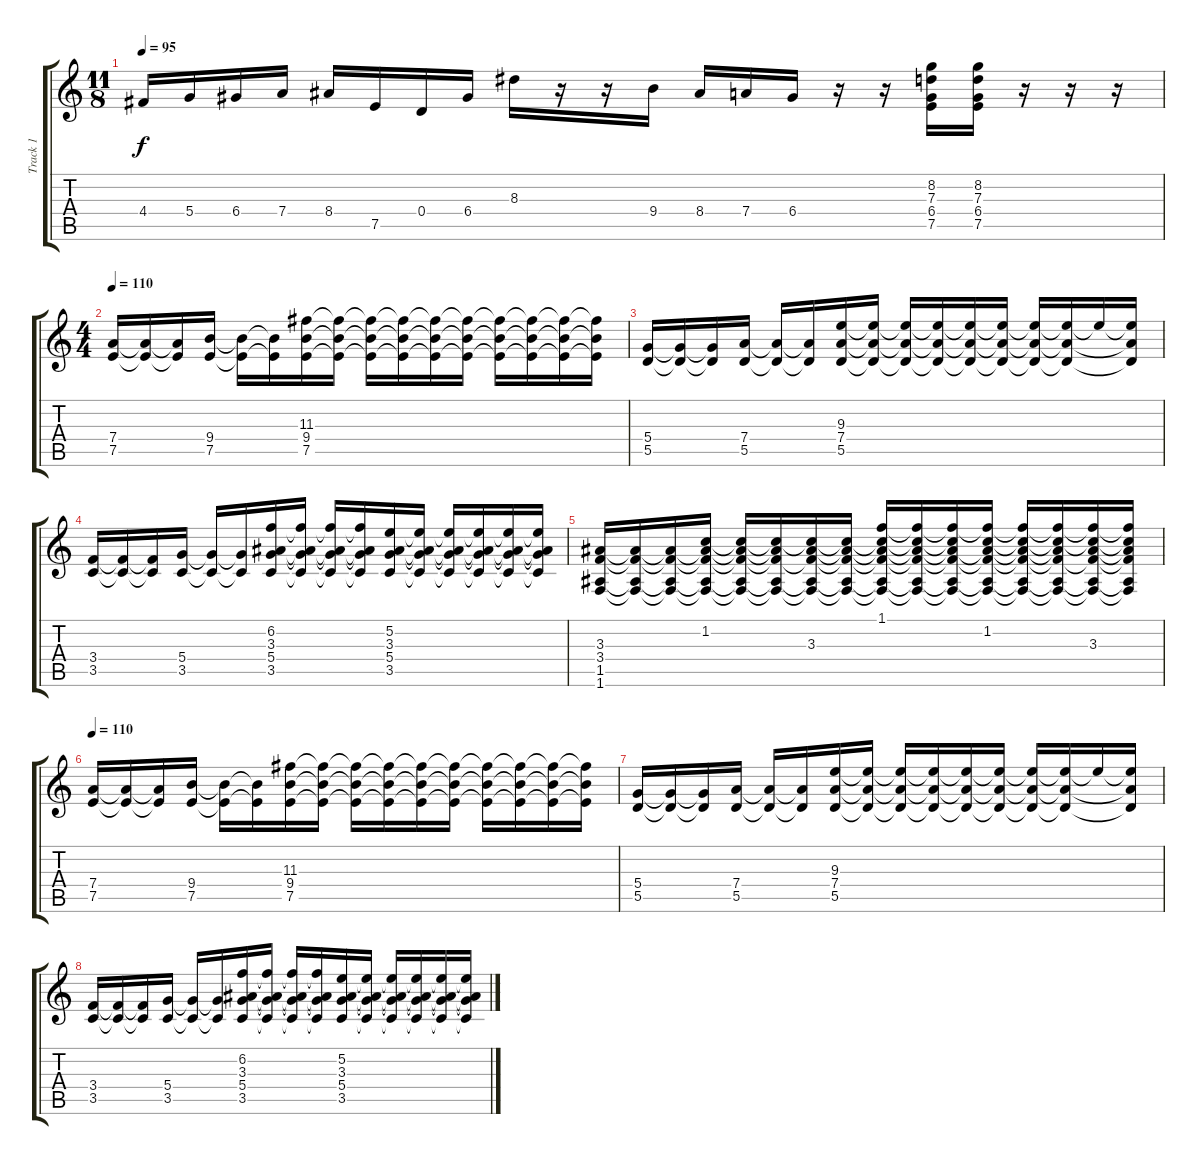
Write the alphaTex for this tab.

\track ("Track 1" "Track 1") {instrument distortionguitar}
\staff {score tabs}
\tuning (E4 B3 G3 D3 A2 E2) {hide}
\ts (11 8)
\tempo 95
\clef g2
\ks c
4.4.16{dy f} 5.4.16 6.4.16 7.4.16 8.4.16 7.5.16 0.4.16 6.4.16 8.3.16 r.16 r.16 9.4.16 8.4.16 7.4.16 6.4.16 r.16 r.16 (8.2 7.3 6.4 7.5).16 (8.2 7.3 6.4 7.5).16 r.16 r.16 r.16 |
\ts (4 4)
\tempo 110
(7.4 7.5).16 (7.4{t} 7.5{t}).16 (7.4{t} 7.5{t}).16 (9.4 7.5).16 (9.4{t} 7.5{t}).16 (9.4{t} 7.5{t}).16 (11.3 9.4 7.5).16 (11.3{t} 9.4{t} 7.5{t}).16 (11.3{t} 9.4{t} 7.5{t}).16 (11.3{t} 9.4{t} 7.5{t}).16 (11.3{t} 9.4{t} 7.5{t}).16 (11.3{t} 9.4{t} 7.5{t}).16 (11.3{t} 9.4{t} 7.5{t}).16 (11.3{t} 9.4{t} 7.5{t}).16 (11.3{t} 9.4{t} 7.5{t}).16 (11.3{t} 9.4{t} 7.5{t}).16 |
(5.4 5.5).16 (5.4{t} 5.5{t}).16 (5.4{t} 5.5{t}).16 (7.4 5.5).16 (7.4{t} 5.5{t}).16 (7.4{t} 5.5{t}).16 (9.3 7.4 5.5).16 (9.3{t} 7.4{t} 5.5{t}).16 (9.3{t} 7.4{t} 5.5{t}).16 (9.3{t} 7.4{t} 5.5{t}).16 (9.3{t} 7.4{t} 5.5{t}).16 (9.3{t} 7.4{t} 5.5{t}).16 (9.3{t} 7.4{t} 5.5{t}).16 (9.3{t} 7.4{t} 5.5{t}).16 9.3{t}.16 (9.3{t} 7.4{t} 5.5{t}).16 |
(3.4 3.5).16 (3.4{t} 3.5{t}).16 (3.4{t} 3.5{t}).16 (5.4 3.5).16 (5.4{t} 3.5{t}).16 (5.4{t} 3.5{t}).16 (6.2 3.3 5.4 3.5).16 (6.2{t} 3.3{t} 5.4{t} 3.5{t}).16 (6.2{t} 3.3{t} 5.4{t} 3.5{t}).16 (6.2{t} 3.3{t} 5.4{t} 3.5{t}).16 (5.2 3.3 5.4 3.5).16 (5.2{t} 3.3{t} 5.4{t} 3.5{t}).16 (5.2{t} 3.3{t} 5.4{t} 3.5{t}).16 (5.2{t} 3.3{t} 5.4{t} 3.5{t}).16 (5.2{t} 3.3{t} 5.4{t} 3.5{t}).16 (5.2{t} 3.3{t} 5.4{t} 3.5{t}).16 |
(3.3 3.4 1.5 1.6).16 (3.3{t} 3.4{t} 1.5{t} 1.6{t}).16 (3.3{t} 3.4{t} 1.5{t} 1.6{t}).16 (1.2 3.3{t} 3.4{t} 1.5{t} 1.6{t}).16 (1.2{t} 3.3{t} 3.4{t} 1.5{t} 1.6{t}).16 (1.2{t} 3.3{t} 3.4{t} 1.5{t} 1.6{t}).16 (1.2{t} 3.3 3.4{t} 1.5{t} 1.6{t}).16 (1.2{t} 3.3{t} 3.4{t} 1.5{t} 1.6{t}).16 (1.1 1.2{t} 3.3{t} 3.4{t} 1.5{t} 1.6{t}).16 (1.1{t} 1.2{t} 3.3{t} 3.4{t} 1.5{t} 1.6{t}).16 (1.1{t} 1.2{t} 3.3{t} 3.4{t} 1.5{t} 1.6{t}).16 (1.1{t} 1.2 3.3{t} 3.4{t} 1.5{t} 1.6{t}).16 (1.1{t} 1.2{t} 3.3{t} 3.4{t} 1.5{t} 1.6{t}).16 (1.1{t} 1.2{t} 3.3{t} 3.4{t} 1.5{t} 1.6{t}).16 (1.1{t} 1.2{t} 3.3 3.4{t} 1.5{t} 1.6{t}).16 (1.1{t} 1.2{t} 3.3{t} 3.4{t} 1.5{t} 1.6{t}).16 |
\tempo 110
(7.4 7.5).16 (7.4{t} 7.5{t}).16 (7.4{t} 7.5{t}).16 (9.4 7.5).16 (9.4{t} 7.5{t}).16 (9.4{t} 7.5{t}).16 (11.3 9.4 7.5).16 (11.3{t} 9.4{t} 7.5{t}).16 (11.3{t} 9.4{t} 7.5{t}).16 (11.3{t} 9.4{t} 7.5{t}).16 (11.3{t} 9.4{t} 7.5{t}).16 (11.3{t} 9.4{t} 7.5{t}).16 (11.3{t} 9.4{t} 7.5{t}).16 (11.3{t} 9.4{t} 7.5{t}).16 (11.3{t} 9.4{t} 7.5{t}).16 (11.3{t} 9.4{t} 7.5{t}).16 |
(5.4 5.5).16 (5.4{t} 5.5{t}).16 (5.4{t} 5.5{t}).16 (7.4 5.5).16 (7.4{t} 5.5{t}).16 (7.4{t} 5.5{t}).16 (9.3 7.4 5.5).16 (9.3{t} 7.4{t} 5.5{t}).16 (9.3{t} 7.4{t} 5.5{t}).16 (9.3{t} 7.4{t} 5.5{t}).16 (9.3{t} 7.4{t} 5.5{t}).16 (9.3{t} 7.4{t} 5.5{t}).16 (9.3{t} 7.4{t} 5.5{t}).16 (9.3{t} 7.4{t} 5.5{t}).16 9.3{t}.16 (9.3{t} 7.4{t} 5.5{t}).16 |
(3.4 3.5).16 (3.4{t} 3.5{t}).16 (3.4{t} 3.5{t}).16 (5.4 3.5).16 (5.4{t} 3.5{t}).16 (5.4{t} 3.5{t}).16 (6.2 3.3 5.4 3.5).16 (6.2{t} 3.3{t} 5.4{t} 3.5{t}).16 (6.2{t} 3.3{t} 5.4{t} 3.5{t}).16 (6.2{t} 3.3{t} 5.4{t} 3.5{t}).16 (5.2 3.3 5.4 3.5).16 (5.2{t} 3.3{t} 5.4{t} 3.5{t}).16 (5.2{t} 3.3{t} 5.4{t} 3.5{t}).16 (5.2{t} 3.3{t} 5.4{t} 3.5{t}).16 (5.2{t} 3.3{t} 5.4{t} 3.5{t}).16 (5.2{t} 3.3{t} 5.4{t} 3.5{t}).16
